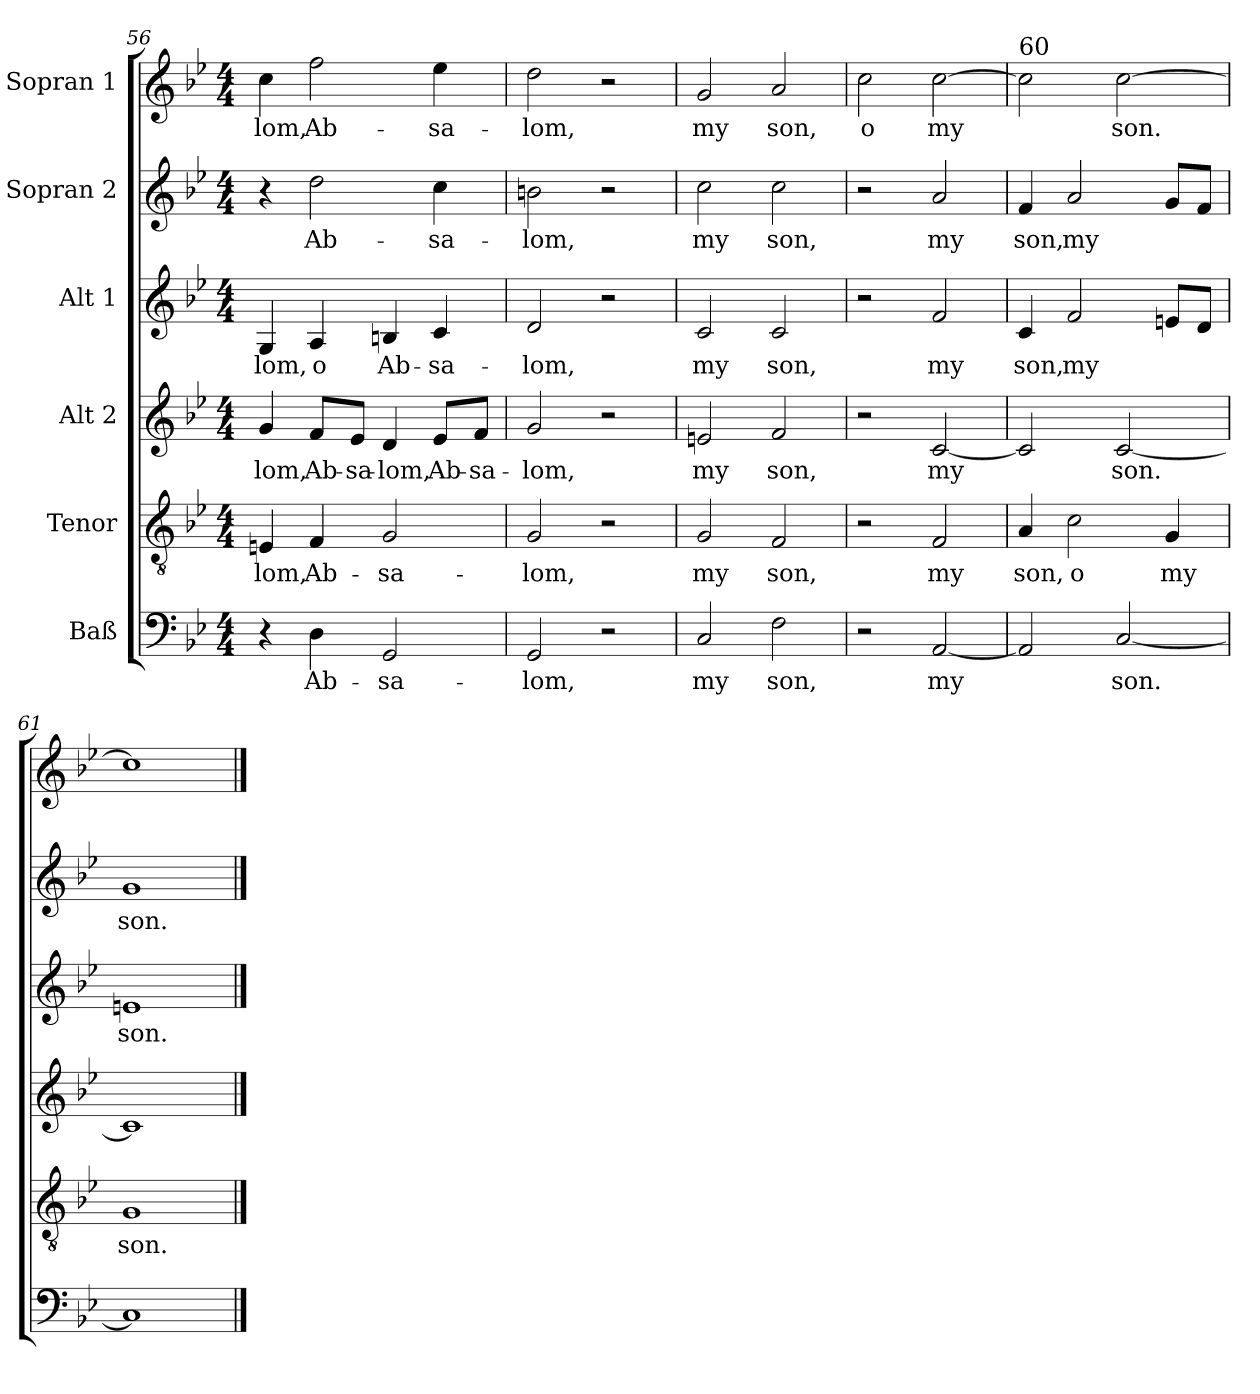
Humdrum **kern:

**kern	**text	**kern	**text	**kern	**text	**kern	**text	**kern	**text	**kern	**text
*part6	*part6	*part5	*part5	*part4	*part4	*part3	*part3	*part2	*part2	*part1	*part1
*staff6	*staff6	*staff5	*staff5	*staff4	*staff4	*staff3	*staff3	*staff2	*staff2	*staff1	*staff1
*I"Baß	*	*I"Tenor	*	*I"Alt 2	*	*I"Alt 1	*	*I"Sopran 2	*	*I"Sopran 1	*
*clefF4	*	*clefGv2	*	*clefG2	*	*clefG2	*	*clefG2	*	*clefG2	*
*k[b-e-]	*	*k[b-e-]	*	*k[b-e-]	*	*k[b-e-]	*	*k[b-e-]	*	*k[b-e-]	*
*M4/4	*	*M4/4	*	*M4/4	*	*M4/4	*	*M4/4	*	*M4/4	*
=56	=56	=56	=56	=56	=56	=56	=56	=56	=56	=56	=56
!	!	!	!LO:LY:b	!	!LO:LY:b	!	!LO:LY:b	!	!	!	!LO:LY:b
4r	.	4En/	lom,	4g/	lom,	4G/	lom,	4r	.	4cc\	lom,
!	!LO:LY:b	!	!LO:LY:b	!	!LO:LY:b	!	!LO:LY:b	!	!LO:LY:b	!	!LO:LY:b
4D\	Ab-	4F/	Ab-	8f/L	Ab-	4A/	o	2dd\	Ab-	2ff\	Ab-
!	!	!	!	!	!LO:LY:b	!	!	!	!	!	!
.	.	.	.	8e-/J	sa-	.	.	.	.	.	.
!	!LO:LY:b	!	!LO:LY:b	!	!LO:LY:b	!	!LO:LY:b	!	!	!	!
2GG/	sa-	2G/	sa-	4d/	lom,	4Bn/	Ab-	.	.	.	.
!	!	!	!	!	!LO:LY:b	!	!LO:LY:b	!	!LO:LY:b	!	!LO:LY:b
.	.	.	.	8e-/L	Ab-	4c/	sa-	4cc\	sa-	4ee-\	sa-
!	!	!	!	!	!LO:LY:b	!	!	!	!	!	!
.	.	.	.	8f/J	sa-	.	.	.	.	.	.
!!LO:LB:g=z
=57	=57	=57	=57	=57	=57	=57	=57	=57	=57	=57	=57
!	!LO:LY:b	!	!LO:LY:b	!	!LO:LY:b	!	!LO:LY:b	!	!LO:LY:b	!	!LO:LY:b
2GG/	lom,	2G/	lom,	2g/	lom,	2d/	lom,	2bn\	lom,	2dd\	lom,
2r	.	2r	.	2r	.	2r	.	2r	.	2r	.
=58	=58	=58	=58	=58	=58	=58	=58	=58	=58	=58	=58
!	!LO:LY:b	!	!LO:LY:b	!	!LO:LY:b	!	!LO:LY:b	!	!LO:LY:b	!	!LO:LY:b
2C/	my	2G/	my	2en/	my	2c/	my	2cc\	my	2g/	my
!	!LO:LY:b	!	!LO:LY:b	!	!LO:LY:b	!	!LO:LY:b	!	!LO:LY:b	!	!LO:LY:b
2F\	son,	2F/	son,	2f/	son,	2c/	son,	2cc\	son,	2a/	son,
=59	=59	=59	=59	=59	=59	=59	=59	=59	=59	=59	=59
!	!	!	!	!	!	!	!	!	!	!	!LO:LY:b
2r	.	2r	.	2r	.	2r	.	2r	.	2cc\	o
!	!LO:LY:b	!	!LO:LY:b	!	!LO:LY:b	!	!LO:LY:b	!	!LO:LY:b	!	!LO:LY:b
[2AA/	my	2F/	my	[2c/	my	2f/	my	2a/	my	[2cc\	my
=60	=60	=60	=60	=60	=60	=60	=60	=60	=60	=60	=60
!	!	!	!	!	!	!	!	!	!	!LO:TX:a:t=60	!
!	!	!	!LO:LY:b	!	!	!	!LO:LY:b	!	!LO:LY:b	!	!
2AA/]	.	4A/	son,	2c/]	.	4c/	son,	4f/	son,	2cc\]	.
!	!	!	!LO:LY:b	!	!	!	!LO:LY:b	!	!LO:LY:b	!	!
.	.	2c\	o	.	.	2f/	my	2a/	my	.	.
!	!LO:LY:b	!	!	!	!LO:LY:b	!	!	!	!	!	!LO:LY:b
[2C/	son.	.	.	[2c/	son.	.	.	.	.	[2cc\	son.
!	!	!	!LO:LY:b	!	!	!	!	!	!	!	!
.	.	4G/	my	.	.	8en/L	.	8g/L	.	.	.
.	.	.	.	.	.	8d/J	.	8f/J	.	.	.
=61	=61	=61	=61	=61	=61	=61	=61	=61	=61	=61	=61
!	!	!	!LO:LY:b	!	!	!	!LO:LY:b	!	!LO:LY:b	!	!
1C>]	.	1G>	son.	1c>]	.	1en>	son.	1g>	son.	1cc>]	.
==	==	==	==	==	==	==	==	==	==	==	==
*-	*-	*-	*-	*-	*-	*-	*-	*-	*-	*-	*-
